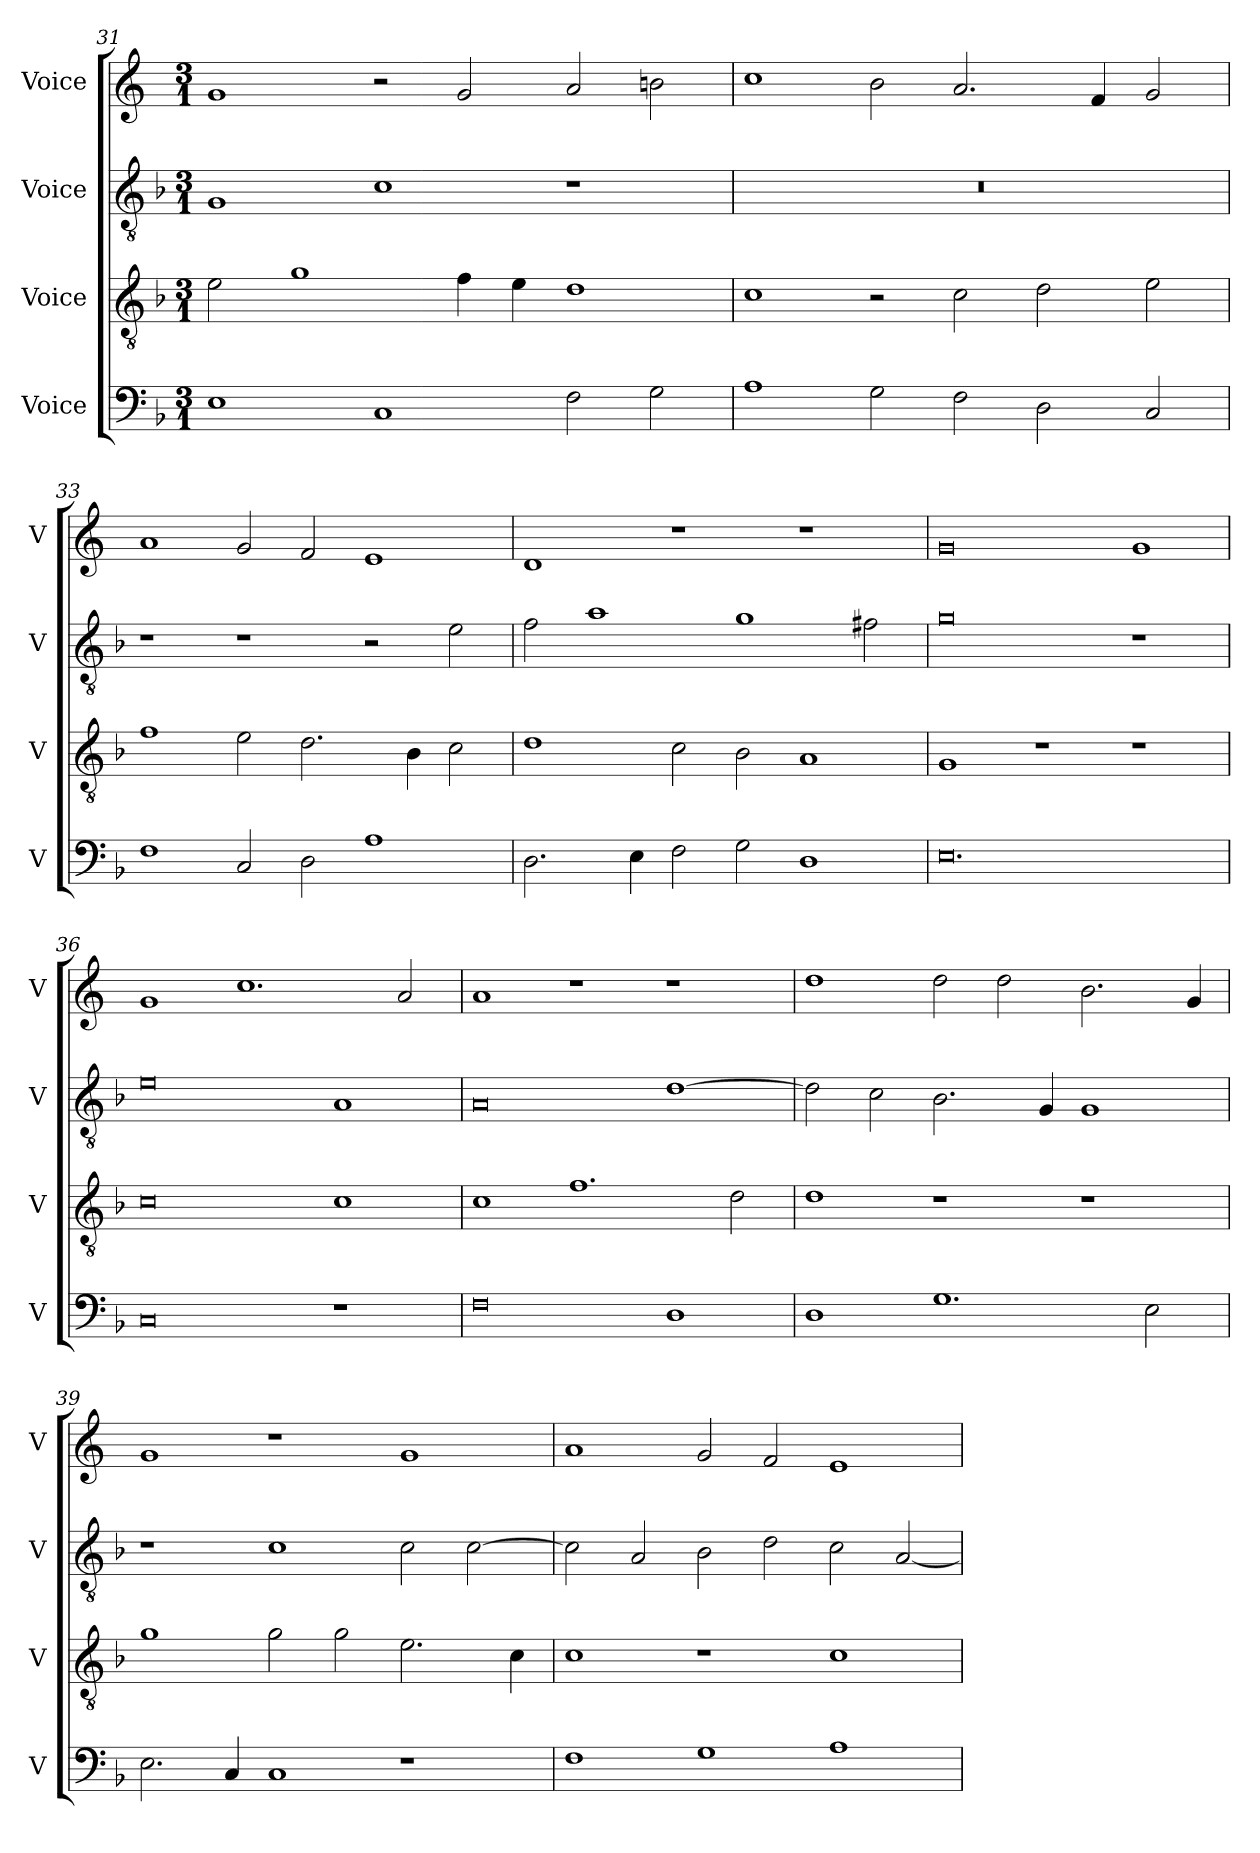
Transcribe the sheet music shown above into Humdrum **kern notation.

**kern	**kern	**kern	**kern
*part4	*part3	*part2	*part1
*staff4	*staff3	*staff2	*staff1
*I"Voice	*I"Voice	*I"Voice	*I"Voice
*I'V	*I'V	*I'V	*I'V
*clefF4	*clefGv2	*clefGv2	*clefG2
*k[b-]	*k[b-]	*k[b-]	*k[]
*M3/1	*M3/1	*M3/1	*M3/1
=31	=31	=31	=31
1E	2e\	1G	1g
.	1g	.	.
1C	.	1c	2r
.	4f\	.	2g/
.	4e\	.	.
2F\	1d	1r	2a/
2G\	.	.	2bn\
!!LO:LB:g=z
=32	=32	=32	=32
1A	1c	0.r	1cc
2G\	2r	.	2b\
2F\	2c\	.	2.a/
2D\	2d\	.	.
.	.	.	4f/
2C/	2e\	.	2g/
=33	=33	=33	=33
1F	1f	1r	1a
2C/	2e\	1r	2g/
2D\	2.d\	.	2f/
1A	.	2r	1e
.	4B-\	.	.
.	2c\	2e\	.
!!LO:LB:g=z
=34	=34	=34	=34
2.D\	1d	2f\	1d
.	.	1a	.
4E\	.	.	.
2F\	2c\	.	1r
2G\	2B-\	1g	.
1D	1A	.	1r
.	.	2f#X\	.
=35	=35	=35	=35
0.E	1G	0g	0g
.	1r	.	.
.	1r	1r	1g
=36	=36	=36	=36
0C	0c	0e	1g
.	.	.	1.cc
1r	1c	1A	.
.	.	.	2a/
!!LO:PB:g=z
=37	=37	=37	=37
0F	1c	0A	1a
.	1.f	.	1r
1D	.	[1d	1r
.	2d\	.	.
=38	=38	=38	=38
1D	1d	2d\]	1dd
.	.	2c\	.
1.G	1r	2.B-\	2dd\
.	.	.	2dd\
.	.	4G/	.
.	1r	1G	2.b\
2E\	.	.	.
.	.	.	4g/
=39	=39	=39	=39
2.E\	1g	1r	1g
4C/	.	.	.
1C	2g\	1c	1r
.	2g\	.	.
1r	2.e\	2c\	1g
.	.	[2c\	.
.	4c\	.	.
!!LO:LB:g=z
=40	=40	=40	=40
1F	1c	2c\]	1a
.	.	2A/	.
1G	1r	2B-\	2g/
.	.	2d\	2f/
1A	1c	2c\	1e
.	.	[2A/	.
=	=	=	=
*-	*-	*-	*-
